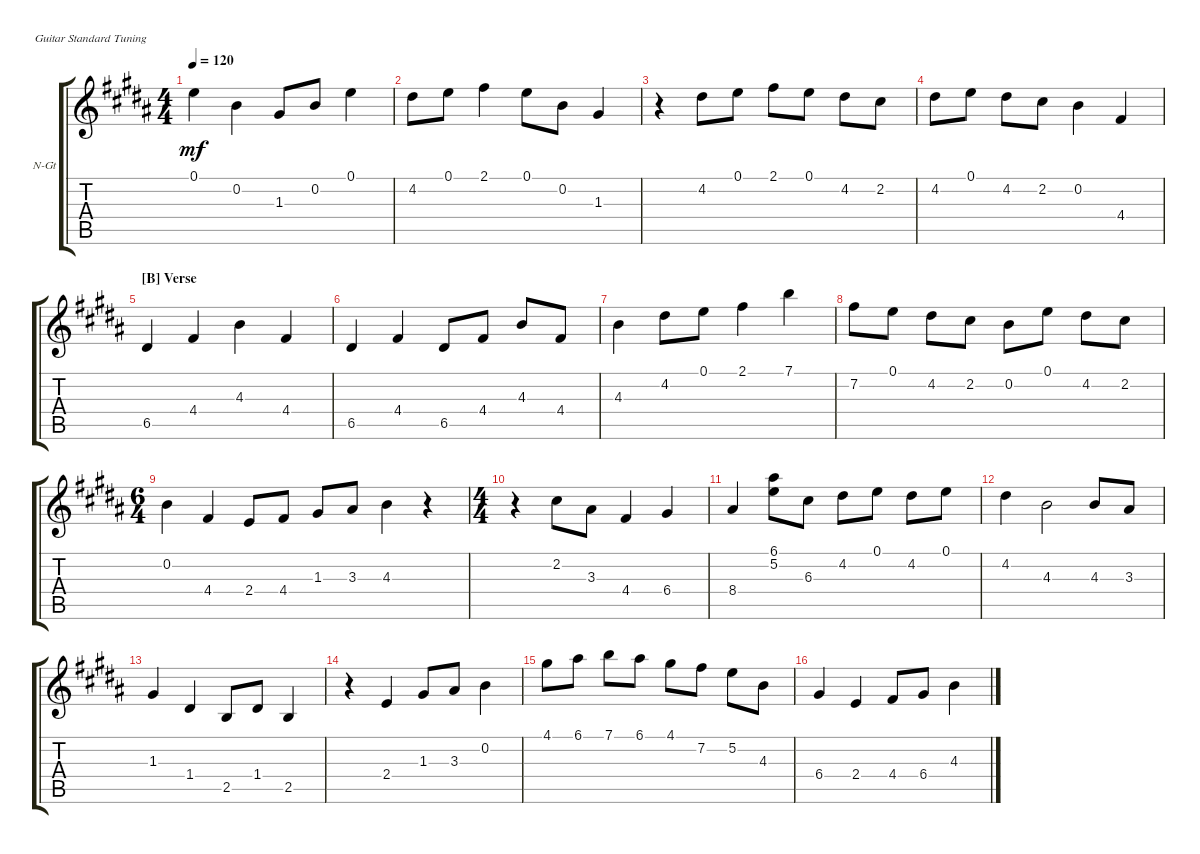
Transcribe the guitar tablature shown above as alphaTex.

\defaultSystemsLayout 4
\bracketExtendMode groupsimilarinstruments
\firstSystemTrackNameOrientation horizontal
\otherSystemsTrackNameOrientation horizontal
\track ("Solo Guitar" "N-Gt") {instrument acousticguitarnylon}
\staff {score tabs}
\tuning (E4 B3 G3 D3 A2 E2)
\ts (4 4)
\tempo 120
\clef g2
\scale
0.333333
\ks b
0.1.4{dy mf} 0.2.4 1.3.8 0.2.8 0.1.4 |
\scale
0.333333 4.2.8 0.1.8 2.1.4 0.1.8 0.2.8 1.3.4 |
\scale
0.333333 r.4 4.2.8 0.1.8 2.1.8 0.1.8 4.2.8 2.2.8 |
\scale
0.333333 4.2.8 0.1.8 4.2.8 2.2.8 0.2.4 4.4.4 |
\section ("B" "Verse")
\scale
0.333333 6.5.4 4.4.4 4.3.4 4.4.4 |
\scale
0.333333 6.5.4 4.4.4 6.5.8 4.4.8 4.3.8 4.4.8 |
\scale
0.333333 4.3.4 4.2.8 0.1.8 2.1.4 7.1.4 |
\scale
0.333333 7.2.8 0.1.8 4.2.8 2.2.8 0.2.8 0.1.8 4.2.8 2.2.8 |
\ts (6 4)
\scale
0.415663 0.2.4 4.4.4 2.4.8 4.4.8 1.3.8 3.3.8 4.3.4 r.4 |
\ts (4 4)
\scale
0.415663 r.4 2.2.8 3.3.8 4.4.4 6.4.4 |
\scale
0.168675 8.4.4 (6.1 5.2).8 6.3.8 4.2.8 0.1.8 4.2.8 0.1.8 |
\scale
0.333333 4.2.4 4.3.2 4.3.8 3.3.8 |
\scale
0.333333 1.3.4 1.4.4 2.5.8 1.4.8 2.5.4 |
\scale
0.333333 r.4 2.4.4 1.3.8 3.3.8 0.2.4 |
\scale
0.333333 4.1.8 6.1.8 7.1.8 6.1.8 4.1.8 7.2.8 5.2.8 4.3.8 |
\scale
0.333333 6.4.4 2.4.4 4.4.8 6.4.8 4.3.4
